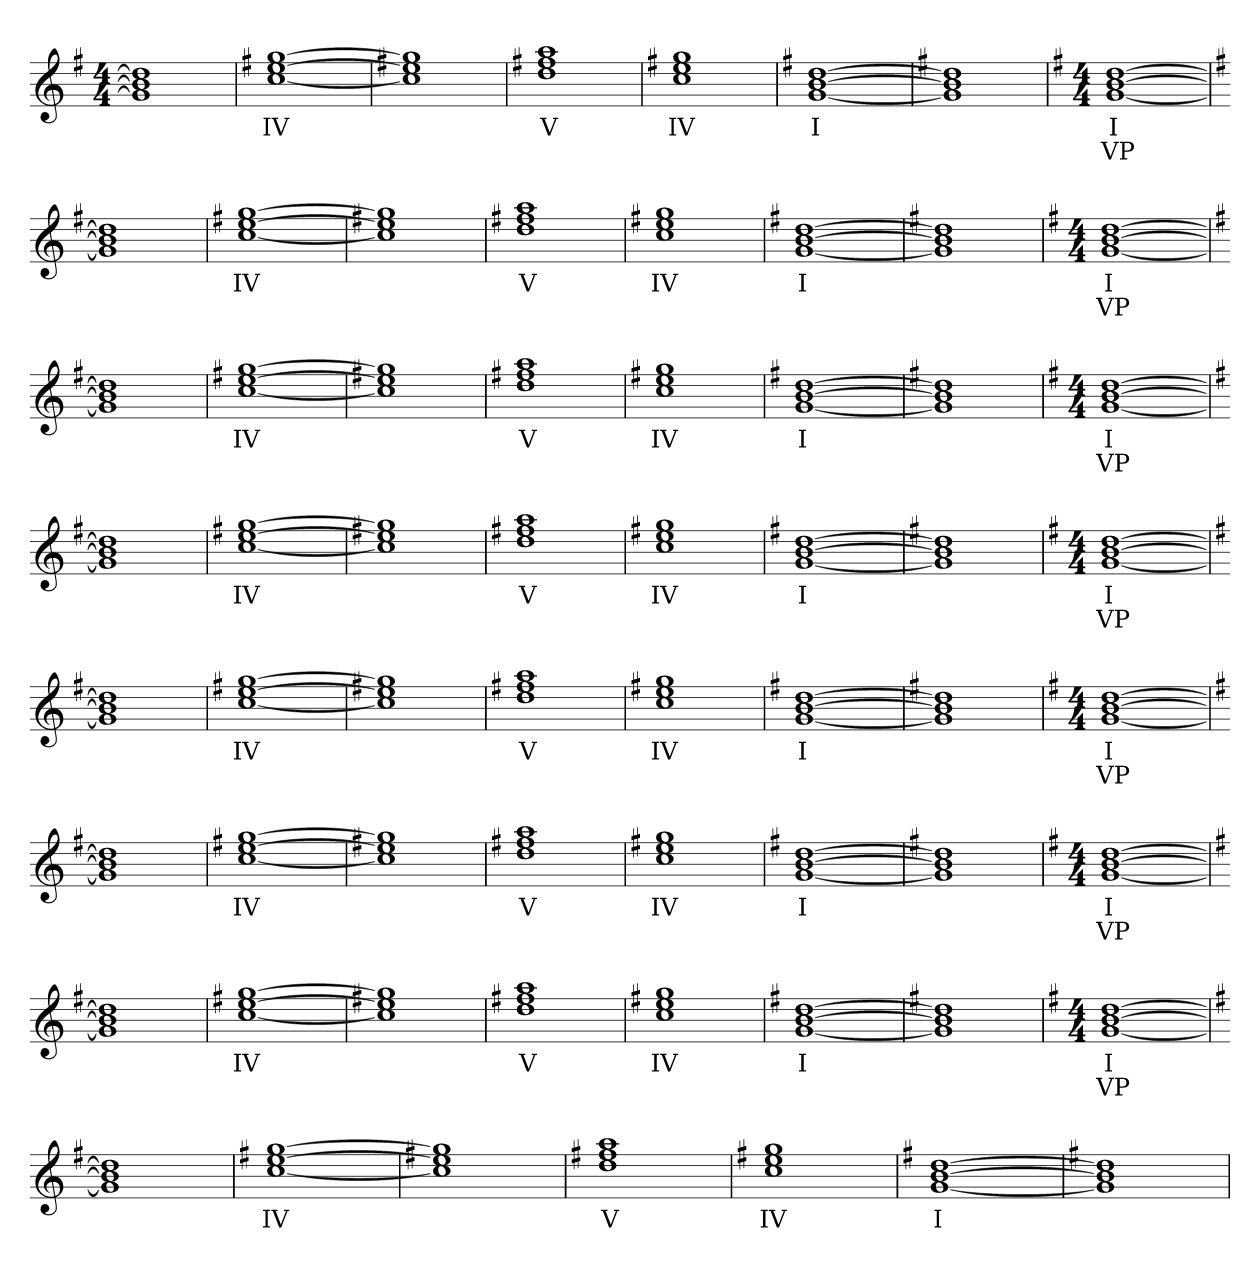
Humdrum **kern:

**kern	**text	**text
*part1	*part1	*part1
*staff1	*staff1	*staff1
*k[f#]	*	*
*G:	*	*
*M4/4	*	*
=	=	=
1g] 1b] 1dd]	.	.
=	=	=
*k[f#]	*	*
*G:	*	*
[1cc [1ee [1gg	IV	.
=	=	=
*k[f#]	*	*
*G:	*	*
1cc] 1ee] 1gg]	.	.
=	=	=
*k[f#]	*	*
*G:	*	*
1dd 1ff# 1aa	V	.
=	=	=
*k[f#]	*	*
*G:	*	*
1cc 1ee 1gg	IV	.
=	=	=
*k[f#]	*	*
*G:	*	*
[1g [1b [1dd	I	.
=	=	=
*k[f#]	*	*
*G:	*	*
1g] 1b] 1dd]	.	.
=	=	=
*k[f#]	*	*
*G:	*	*
*M4/4	*	*
[1g [1b [1dd	I	VP
=	=	=
*k[f#]	*	*
*G:	*	*
1g] 1b] 1dd]	.	.
=	=	=
*k[f#]	*	*
*G:	*	*
[1cc [1ee [1gg	IV	.
=	=	=
*k[f#]	*	*
*G:	*	*
1cc] 1ee] 1gg]	.	.
=	=	=
*k[f#]	*	*
*G:	*	*
1dd 1ff# 1aa	V	.
=	=	=
*k[f#]	*	*
*G:	*	*
1cc 1ee 1gg	IV	.
=	=	=
*k[f#]	*	*
*G:	*	*
[1g [1b [1dd	I	.
=	=	=
*k[f#]	*	*
*G:	*	*
1g] 1b] 1dd]	.	.
=	=	=
*k[f#]	*	*
*G:	*	*
*M4/4	*	*
[1g [1b [1dd	I	VP
=	=	=
*k[f#]	*	*
*G:	*	*
1g] 1b] 1dd]	.	.
=	=	=
*k[f#]	*	*
*G:	*	*
[1cc [1ee [1gg	IV	.
=	=	=
*k[f#]	*	*
*G:	*	*
1cc] 1ee] 1gg]	.	.
=	=	=
*k[f#]	*	*
*G:	*	*
1dd 1ff# 1aa	V	.
=	=	=
*k[f#]	*	*
*G:	*	*
1cc 1ee 1gg	IV	.
=	=	=
*k[f#]	*	*
*G:	*	*
[1g [1b [1dd	I	.
=	=	=
*k[f#]	*	*
*G:	*	*
1g] 1b] 1dd]	.	.
=	=	=
*k[f#]	*	*
*G:	*	*
*M4/4	*	*
[1g [1b [1dd	I	VP
=	=	=
*k[f#]	*	*
*G:	*	*
1g] 1b] 1dd]	.	.
=	=	=
*k[f#]	*	*
*G:	*	*
[1cc [1ee [1gg	IV	.
=	=	=
*k[f#]	*	*
*G:	*	*
1cc] 1ee] 1gg]	.	.
=	=	=
*k[f#]	*	*
*G:	*	*
1dd 1ff# 1aa	V	.
=	=	=
*k[f#]	*	*
*G:	*	*
1cc 1ee 1gg	IV	.
=	=	=
*k[f#]	*	*
*G:	*	*
[1g [1b [1dd	I	.
=	=	=
*k[f#]	*	*
*G:	*	*
1g] 1b] 1dd]	.	.
=	=	=
*k[f#]	*	*
*G:	*	*
*M4/4	*	*
[1g [1b [1dd	I	VP
=	=	=
*k[f#]	*	*
*G:	*	*
1g] 1b] 1dd]	.	.
=	=	=
*k[f#]	*	*
*G:	*	*
[1cc [1ee [1gg	IV	.
=	=	=
*k[f#]	*	*
*G:	*	*
1cc] 1ee] 1gg]	.	.
=	=	=
*k[f#]	*	*
*G:	*	*
1dd 1ff# 1aa	V	.
=	=	=
*k[f#]	*	*
*G:	*	*
1cc 1ee 1gg	IV	.
=	=	=
*k[f#]	*	*
*G:	*	*
[1g [1b [1dd	I	.
=	=	=
*k[f#]	*	*
*G:	*	*
1g] 1b] 1dd]	.	.
=	=	=
*k[f#]	*	*
*G:	*	*
*M4/4	*	*
[1g [1b [1dd	I	VP
=	=	=
*k[f#]	*	*
*G:	*	*
1g] 1b] 1dd]	.	.
=	=	=
*k[f#]	*	*
*G:	*	*
[1cc [1ee [1gg	IV	.
=	=	=
*k[f#]	*	*
*G:	*	*
1cc] 1ee] 1gg]	.	.
=	=	=
*k[f#]	*	*
*G:	*	*
1dd 1ff# 1aa	V	.
=	=	=
*k[f#]	*	*
*G:	*	*
1cc 1ee 1gg	IV	.
=	=	=
*k[f#]	*	*
*G:	*	*
[1g [1b [1dd	I	.
=	=	=
*k[f#]	*	*
*G:	*	*
1g] 1b] 1dd]	.	.
=	=	=
*k[f#]	*	*
*G:	*	*
*M4/4	*	*
[1g [1b [1dd	I	VP
=	=	=
*k[f#]	*	*
*G:	*	*
1g] 1b] 1dd]	.	.
=	=	=
*k[f#]	*	*
*G:	*	*
[1cc [1ee [1gg	IV	.
=	=	=
*k[f#]	*	*
*G:	*	*
1cc] 1ee] 1gg]	.	.
=	=	=
*k[f#]	*	*
*G:	*	*
1dd 1ff# 1aa	V	.
=	=	=
*k[f#]	*	*
*G:	*	*
1cc 1ee 1gg	IV	.
=	=	=
*k[f#]	*	*
*G:	*	*
[1g [1b [1dd	I	.
=	=	=
*k[f#]	*	*
*G:	*	*
1g] 1b] 1dd]	.	.
=	=	=
*k[f#]	*	*
*G:	*	*
*M4/4	*	*
[1g [1b [1dd	I	VP
=	=	=
*k[f#]	*	*
*G:	*	*
1g] 1b] 1dd]	.	.
=	=	=
*k[f#]	*	*
*G:	*	*
[1cc [1ee [1gg	IV	.
=	=	=
*k[f#]	*	*
*G:	*	*
1cc] 1ee] 1gg]	.	.
=	=	=
*k[f#]	*	*
*G:	*	*
1dd 1ff# 1aa	V	.
=	=	=
*k[f#]	*	*
*G:	*	*
1cc 1ee 1gg	IV	.
=	=	=
*k[f#]	*	*
*G:	*	*
[1g [1b [1dd	I	.
=	=	=
*k[f#]	*	*
*G:	*	*
1g] 1b] 1dd]	.	.
=	=	=
*-	*-	*-
